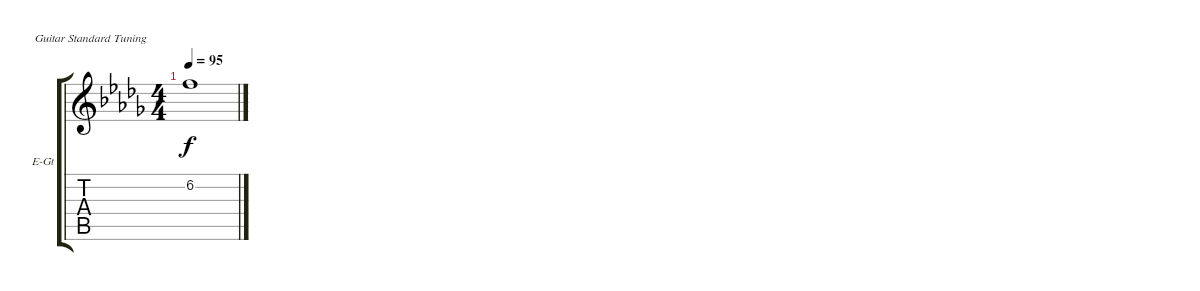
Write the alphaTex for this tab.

\bracketExtendMode groupsimilarinstruments
\firstSystemTrackNameOrientation horizontal
\otherSystemsTrackNameOrientation horizontal
\track ("Electric Guitar" "E-Gt") {instrument distortionguitar}
\staff {score tabs}
\tuning (E4 B3 G3 D3 A2 E2)
\ts (4 4)
\tempo 95
\clef g2
\ks bbminor
6.2.1{dy f} |
\scale
0.333333 |
\scale
0.333333 |
\scale
0.333333 |
\scale
0.333333 |
\scale
0.333333 |
\scale
0.333333 |
\scale
0.333333 |
\scale
0.333333 |
\scale
0.333333 |
\scale
0.333333 |
\scale
0.333333 |
\scale
0.333333 |
\scale
0.333333 |
\scale
0.333333 |
\scale
0.333333
